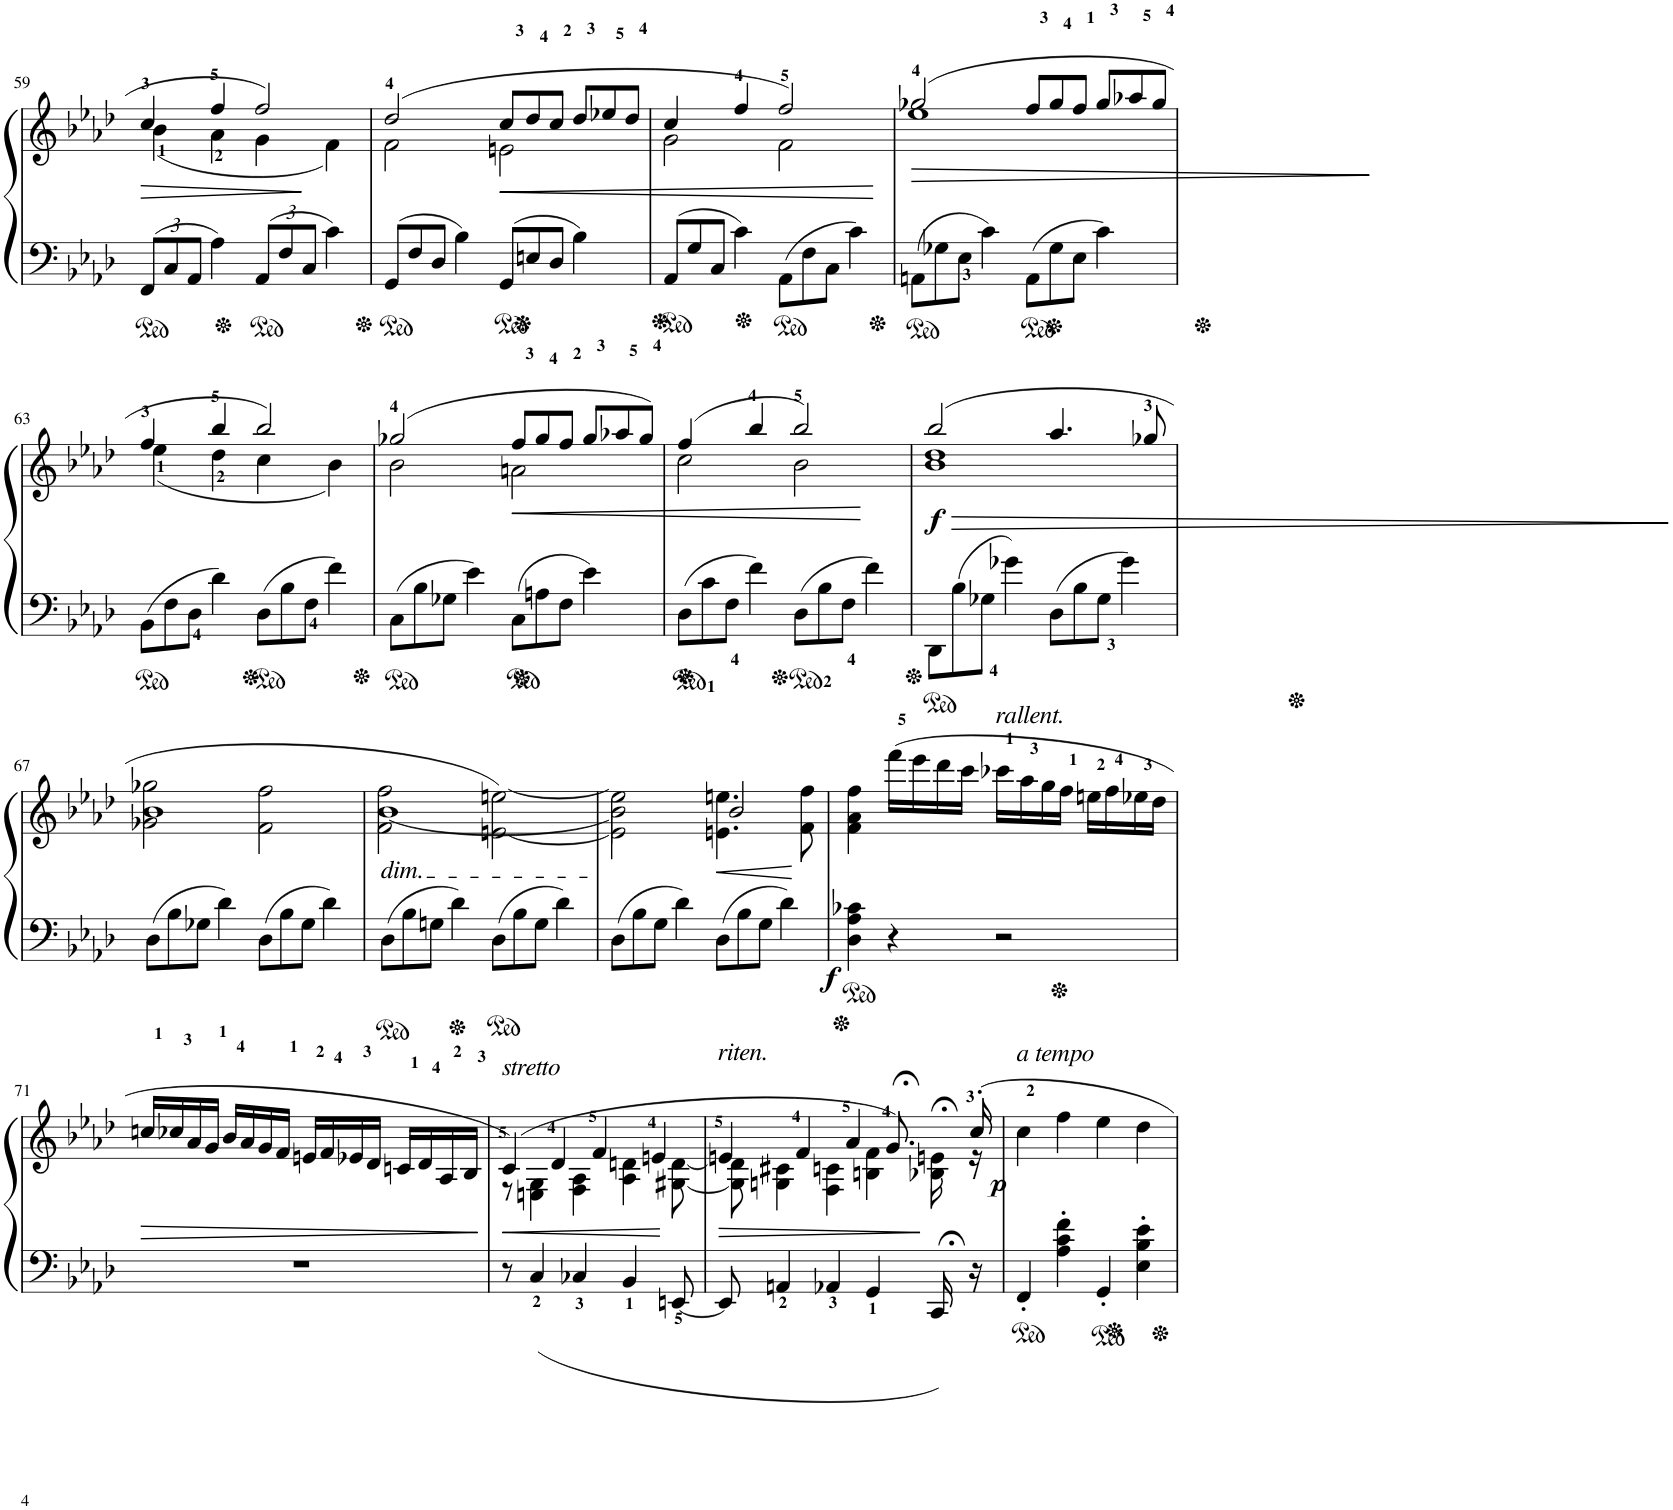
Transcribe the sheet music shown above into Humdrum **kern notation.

**kern	**kern	**dynam
*part1	*part1	*part1
*staff2	*staff1	*staff1/2
*I"Piano	*	*
*I'Pno.	*	*
!!LO:PB:g=z
*clefF4	*clefG2	*
*k[b-e-a-d-]	*k[b-e-a-d-]	*
*M4/4	*M4/4	*
*met(c)	*met(c)	*
*Xbrackettup	*	*
=59	=59	=59
!	!	!LO:HP:b
*	*^	*
12FF/L	4cc/	(4b-\	>
12C/	.	.	.
12AA-/J	.	.	.
4A-\	4ff/	4a-\	.
12AA-/L	2ff/	4g\	.
12F/	.	.	.
12C/J	.	.	.
4c\	.	4f\)	.
*	*v	*v	*
.	.	]
=60	=60	=60
*Xtuplet	*	*
*	*^	*
12GG/L	(2dd-/	2f\	.
12F/	.	.	.
12D-/J	.	.	.
4B-\	.	.	.
*	*Xtuplet	*	*
!	!	!	!LO:HP:b
12GG/L	12cc/L	2en\	<
12En/	12dd-/	.	.
12D-/J	12cc/J	.	.
4B-\	12dd-/L	.	.
.	12ee-X/	.	.
.	12dd-/J	.	.
*	*v	*v	*
.	.	[
=61	=61	=61
*	*^	*
12AA-/L	4cc/	2g\	.
12G/	.	.	.
12C/J	.	.	.
4c\	4ff/	.	.
12AA-\L	2ff/)	2f\	.
12F\	.	.	.
12C\J	.	.	.
4c\	.	.	.
=62	=62	=62	=62
!	!	!	!LO:HP:b
12AAn\L	(2gg-X/	1ee-	>
12G-X\	.	.	.
12E-\J	.	.	.
4c\	.	.	.
12AA\L	12ff/L	.	.
12G-\	12gg-/	.	.
12E-\J	12ff/J	.	.
4c\	12gg-/L	.	.
.	12aa-X/	.	.
.	12gg-/J	.	.
*	*v	*v	*
.	.	]
!!LO:LB:g=z
=63	=63	=63
*	*^	*
12BB-\L	4ff/	(4ee-\	.
12F\	.	.	.
12D-\J	.	.	.
4d-\	4bb-/	4dd-\	.
12D-\L	2bb-/)	4cc\	.
12B-\	.	.	.
12F\J	.	.	.
4f\	.	4b-\)	.
=64	=64	=64	=64
12C\L	(2gg-X/	2b-\	.
12B-\	.	.	.
12G-X\J	.	.	.
4e-\	.	.	.
!	!	!	!LO:HP:b
12C\L	12ff/L	2an\	<
12An\	12gg-/	.	.
12F\J	12ff/J	.	.
4e-\	12gg-/L	.	.
.	12aa-X/	.	.
.	12gg-/J)	.	.
*	*v	*v	*
.	.	[
=65	=65	=65
*	*^	*
12D-\L	(4ff/	2cc\	.
12c<\	.	.	.
12F<\J	.	.	.
4f\	4bb-/	.	.
12D-\L	2bb-/)	2b-\	.
12B-<\	.	.	.
12F<\J	.	.	.
4f\	.	.	.
=66	=66	=66	=66
!	!	!	!LO:HP:b
!	!	!	!LO:DY:n=1:b
12DD-\L	(2bb-/	1b- 1dd-	> f
12B-\	.	.	.
12G-X\J	.	.	.
4g-X\	.	.	.
12D-\L	4.aa-/	.	.
12B-\	.	.	.
12G-\J	.	.	.
4g-\	.	.	.
.	8gg-X/	.	.
*	*v	*v	*
.	.	]
!!LO:LB:g=z
=67	=67	=67
*	*^	*
12D-\L	2g-X\ 2gg-X\	1b-	.
12B-\	.	.	.
12G-X\J	.	.	.
4d-\	.	.	.
12D-\L	2f\ 2ff\	.	.
12B-\	.	.	.
12G-\J	.	.	.
4d-\	.	.	.
=68	=68	=68	=68
!	!LO:TX:b:i:t=dim.	!	!
12D-\L	2f\ 2ff\	[1b-	.
12B-\	.	.	.
12Gn\J	.	.	.
4d-\	.	.	.
12D-\L	[2en\ [2een\)	.	.
12B-\	.	.	.
12G\J	.	.	.
4d-\	.	.	.
=69	=69	=69	=69
12D-\L	2e\] 2ee\]	2b-\]	.
12B-\	.	.	.
12G\J	.	.	.
4d-\	.	.	.
!	!	!	!LO:HP:b
12D-\L	4.en\ 4.een\	2b-/	<
12B-\	.	.	.
12G\J	.	.	.
4d-\	.	.	.
.	8f\ 8ff\	.	.
*	*v	*v	*
.	.	[
=70	=70	=70
!	!	!LO:DY:b=2
4D-\ 4A-\ 4c-X\	4f\ 4a-\ 4ff\	f
4r	(16fff\LL	.
.	16eee-\	.
.	16ddd-\	.
.	16ccc\JJ	.
!	!LO:TX:a:i:t=rallent.	!
2r	16ccc-X\LL	.
.	16aa-\	.
.	16gg\	.
.	16ff\JJ	.
.	16een\LL	.
.	16ff\	.
.	16ee-X\	.
.	16dd-\JJ	.
!!LO:LB:g=z
=71	=71	=71
!	!	!LO:HP:b
1r	16ccn/LL	>
.	16cc-X/	.
.	16a-/	.
.	16g/JJ	.
.	16b-/LL	.
.	16a-/	.
.	16g/	.
.	16f/JJ	.
.	16en/LL	.
.	16f/	.
.	16e-X/	.
.	16d-/JJ	.
.	16cn/LL	.
.	16d-/	.
.	16A-/	.
.	16B-/JJ	.
.	.	]
=72	=72	=72
!	!LO:TX:a:i:t=stretto	!
!	!	!LO:HP:b
*	*^	*
8r	(4c/)	8r	<
4C/	.	4En\ 4G\	.
.	4d-/	.	.
4C-X/	.	4F\ 4A-\	.
.	4f/	.	.
4BB-/	.	4A-\ 4dn\	.
.	4en/	.	.
[8EEn/	.	[8G#X\ [8d\	.
*	*v	*v	*
.	.	[
=73	=73	=73
!	!LO:TX:a:i:t=riten.	!
!	!	!LO:HP:b
*	*^	*
8EE/]	4en/	8G#\] 8d\]	>
4AAn/	.	4Gn\ 4c#X\	.
.	4f/	.	.
4AA-X/	.	4F\ 4cn\	.
.	4a-/	.	.
4GG/	.	4Bn\ 4f\	.
.	8.g;</)	.	.
16CC;</	.	16B-X\;< 16en\;<	.
!	!	!	!LO:DY:b
16r	16cc'/	16r	p
*	*v	*v	*
.	.	]
=74	=74	=74
!	!LO:TX:a:i:t=a tempo	!
4FF'/	4cc\	.
4A-\' 4c\' 4f\'	4ff\	.
4GG'/	4ee-\	.
4E-\' 4B-\' 4e-\'	4dd-\	.
=	=	=
*-	*-	*-
